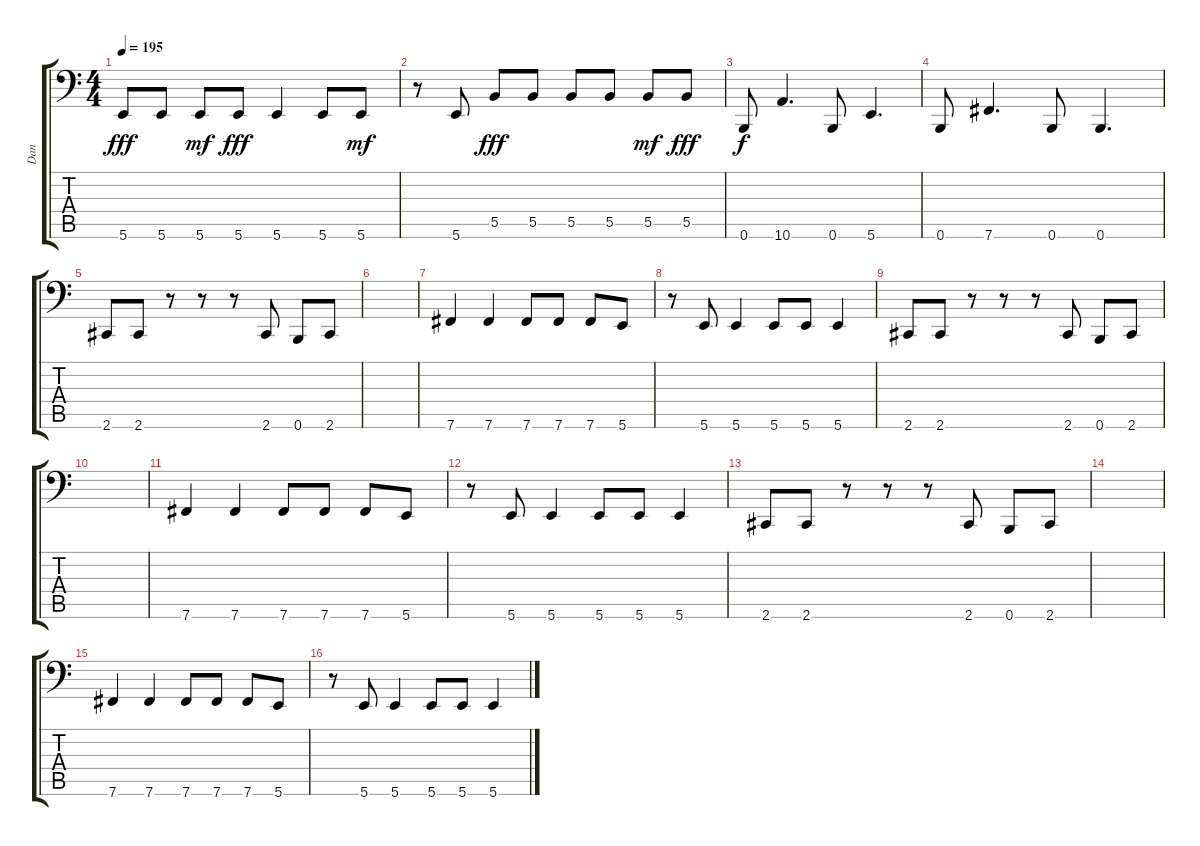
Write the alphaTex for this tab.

\track ("Dan" "Dan") {instrument electricbassfinger}
\staff {score tabs}
\tuning (Db3 Ab2 E2 B1 Gb1 B0) {hide}
\ts (4 4)
\tempo 195
\clef f4
\ks c
5.6.8{dy fff} 5.6.8 5.6.8{dy mf} 5.6.8{dy fff} 5.6.4 5.6.8 5.6.8{dy mf} |
r.8 5.6.8 5.5.8{dy fff} 5.5.8 5.5.8 5.5.8 5.5.8{dy mf} 5.5.8{dy fff} |
0.6.8{dy f} 10.6.4{d} 0.6.8 5.6.4{d} |
0.6.8 7.6.4{d} 0.6.8 0.6.4{d} |
2.6.8 2.6.8 r.8 r.8 r.8 2.6.8 0.6.8 2.6.8 |
|
7.6.4 7.6.4 7.6.8 7.6.8 7.6.8 5.6.8 |
r.8 5.6.8 5.6.4 5.6.8 5.6.8 5.6.4 |
2.6.8 2.6.8 r.8 r.8 r.8 2.6.8 0.6.8 2.6.8 |
|
7.6.4 7.6.4 7.6.8 7.6.8 7.6.8 5.6.8 |
r.8 5.6.8 5.6.4 5.6.8 5.6.8 5.6.4 |
2.6.8 2.6.8 r.8 r.8 r.8 2.6.8 0.6.8 2.6.8 |
|
7.6.4 7.6.4 7.6.8 7.6.8 7.6.8 5.6.8 |
r.8 5.6.8 5.6.4 5.6.8 5.6.8 5.6.4
